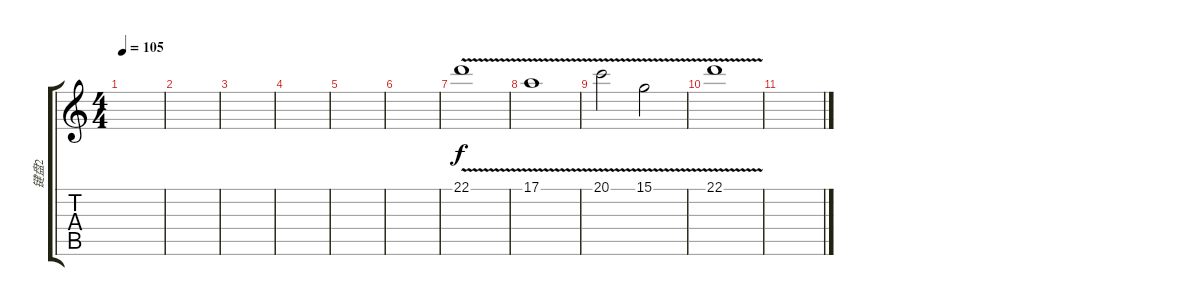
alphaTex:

\track ("键盘2" "键盘2") {instrument lead6voice}
\staff {score tabs}
\tuning (E4 B3 G3 D3 A2 E2) {hide}
\ts (4 4)
\tempo 105
\clef g2
\ks c
|
|
|
|
|
|
22.1{v}.1 |
17.1{v}.1 |
20.1{v}.2 15.1{v}.2 |
22.1{v}.1 |
\section ("" "")
